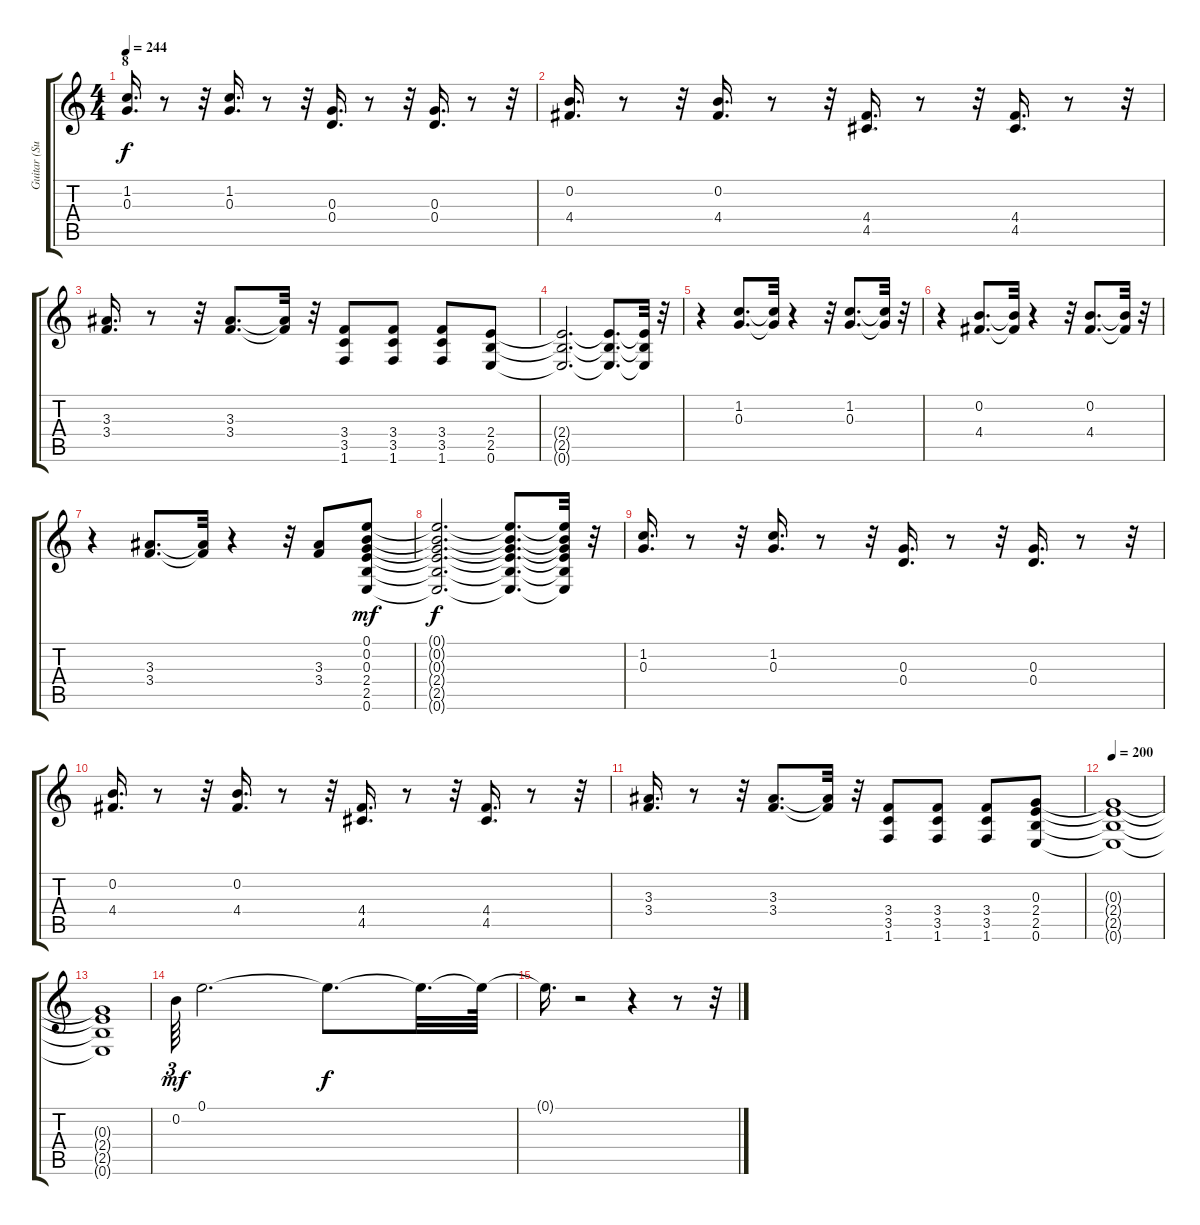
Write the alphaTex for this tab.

\track ("Guitar (Sugizo)" "Guitar (Su") {instrument distortionguitar}
\staff {score tabs}
\tuning (E4 B3 G3 D3 A2 E2) {hide}
\ts (4 4)
\section ("" "8")
\tempo 244
\clef g2
\ks c
(1.2 0.3).16{d dy f} r.8 r.32 (1.2 0.3).16{d} r.8 r.32 (0.3 0.4).16{d} r.8 r.32 (0.3 0.4).16{d} r.8 r.32 |
(0.2 4.4).16{d} r.8 r.32 (0.2 4.4).16{d} r.8 r.32 (4.4 4.5).16{d} r.8 r.32 (4.4 4.5).16{d} r.8 r.32 |
(3.3 3.4).16{d} r.8 r.32 (3.3 3.4).8{d} (3.3{t} 3.4{t}).32 r.32 (3.4 3.5 1.6).8 (3.4 3.5 1.6).8 (3.4 3.5 1.6).8 (2.4 2.5 0.6).8 |
(2.4{t} 2.5{t} 0.6{t}).2{d} (2.4{t} 2.5{t} 0.6{t}).8{d} (2.4{t} 2.5{t} 0.6{t}).32 r.32 |
r.4 (1.2 0.3).8{d} (1.2{t} 0.3{t}).32 r.4 r.32 (1.2 0.3).8{d} (1.2{t} 0.3{t}).32 r.32 |
r.4 (0.2 4.4).8{d} (0.2{t} 4.4{t}).32 r.4 r.32 (0.2 4.4).8{d} (0.2{t} 4.4{t}).32 r.32 |
r.4 (3.3 3.4).8{d} (3.3{t} 3.4{t}).32 r.4 r.32 (3.3 3.4).8 (0.1 0.2 0.3 2.4 2.5 0.6).8{dy mf} |
(0.1{t} 0.2{t} 0.3{t} 2.4{t} 2.5{t} 0.6{t}).2{d dy f} (0.1{t} 0.2{t} 0.3{t} 2.4{t} 2.5{t} 0.6{t}).8{d} (0.1{t} 0.2{t} 0.3{t} 2.4{t} 2.5{t} 0.6{t}).32 r.32 |
(1.2 0.3).16{d} r.8 r.32 (1.2 0.3).16{d} r.8 r.32 (0.3 0.4).16{d} r.8 r.32 (0.3 0.4).16{d} r.8 r.32 |
(0.2 4.4).16{d} r.8 r.32 (0.2 4.4).16{d} r.8 r.32 (4.4 4.5).16{d} r.8 r.32 (4.4 4.5).16{d} r.8 r.32 |
(3.3 3.4).16{d} r.8 r.32 (3.3 3.4).8{d} (3.3{t} 3.4{t}).32 r.32 (3.4 3.5 1.6).8 (3.4 3.5 1.6).8 (3.4 3.5 1.6).8 (0.3 2.4 2.5 0.6).8 |
\tempo 200
(0.3{t} 2.4{t} 2.5{t} 0.6{t}).1 |
(0.3{t} 2.4{t} 2.5{t} 0.6{t}).1 |
0.2.64{tu (3 2) dy mf} 0.1.2{d} 0.1{t}.8{d dy f} 0.1{t}.32{d} 0.1{t}.64 |
0.1{t}.16{d} r.2 r.4 r.8 r.32
